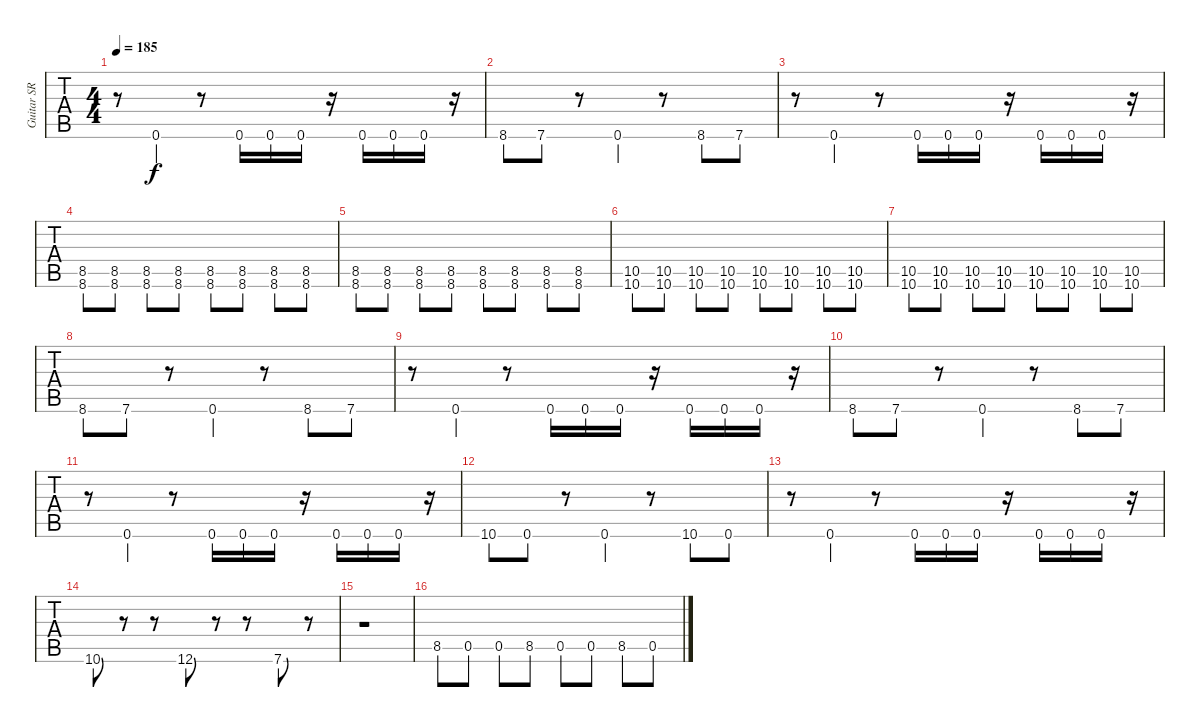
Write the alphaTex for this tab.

\track ("Guitar SR" "Guitar SR") {instrument distortionguitar}
\staff {tabs}
\tuning (E4 B3 G3 D3 A2 D2) {hide}
\ts (4 4)
\tempo 185
\clef g2
\ks c
r.8{dy f} 0.6.4 r.8 0.6.16 0.6.16 0.6.16 r.16 0.6.16 0.6.16 0.6.16 r.16 |
8.6.8 7.6.8 r.8 0.6.4 r.8 8.6.8 7.6.8 |
r.8 0.6.4 r.8 0.6.16 0.6.16 0.6.16 r.16 0.6.16 0.6.16 0.6.16 r.16 |
(8.5 8.6).8 (8.5 8.6).8 (8.5 8.6).8 (8.5 8.6).8 (8.5 8.6).8 (8.5 8.6).8 (8.5 8.6).8 (8.5 8.6).8 |
(8.5 8.6).8 (8.5 8.6).8 (8.5 8.6).8 (8.5 8.6).8 (8.5 8.6).8 (8.5 8.6).8 (8.5 8.6).8 (8.5 8.6).8 |
(10.5 10.6).8 (10.5 10.6).8 (10.5 10.6).8 (10.5 10.6).8 (10.5 10.6).8 (10.5 10.6).8 (10.5 10.6).8 (10.5 10.6).8 |
(10.5 10.6).8 (10.5 10.6).8 (10.5 10.6).8 (10.5 10.6).8 (10.5 10.6).8 (10.5 10.6).8 (10.5 10.6).8 (10.5 10.6).8 |
8.6.8 7.6.8 r.8 0.6.4 r.8 8.6.8 7.6.8 |
r.8 0.6.4 r.8 0.6.16 0.6.16 0.6.16 r.16 0.6.16 0.6.16 0.6.16 r.16 |
8.6.8 7.6.8 r.8 0.6.4 r.8 8.6.8 7.6.8 |
r.8 0.6.4 r.8 0.6.16 0.6.16 0.6.16 r.16 0.6.16 0.6.16 0.6.16 r.16 |
10.6.8 0.6.8 r.8 0.6.4 r.8 10.6.8 0.6.8 |
r.8 0.6.4 r.8 0.6.16 0.6.16 0.6.16 r.16 0.6.16 0.6.16 0.6.16 r.16 |
10.6.8 r.8 r.8 12.6.8 r.8 r.8 7.6.8 r.8 |
r.1 |
8.5.8 0.5.8 0.5.8 8.5.8 0.5.8 0.5.8 8.5.8 0.5.8
